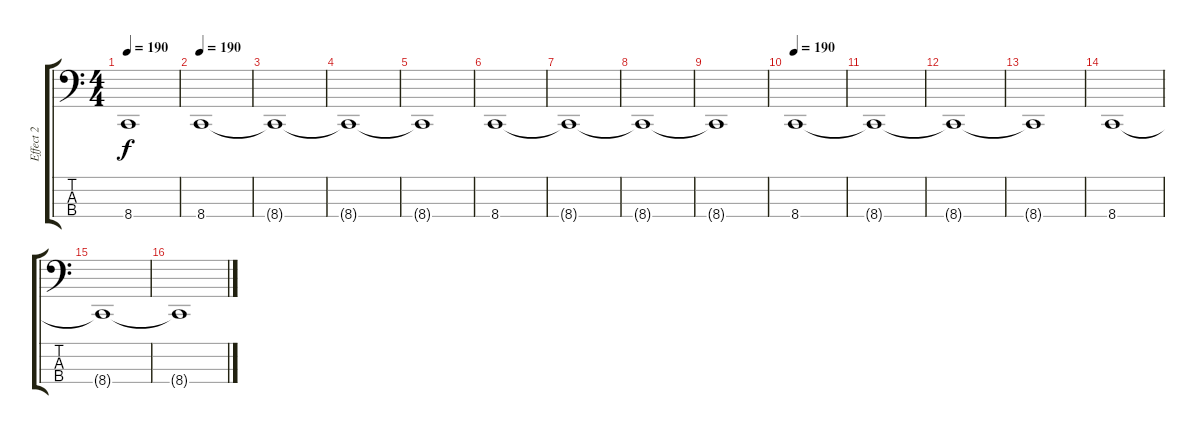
\track ("Effect 2" "Effect 2") {instrument applause}
\staff {score tabs}
\tuning (G2 D2 A1 E1) {hide}
\ts (4 4)
\tempo 190
\clef f4
\ks c
8.4{t}.1{dy f} |
\tempo 190
8.4.1 |
8.4{t}.1 |
8.4{t}.1 |
8.4{t}.1 |
8.4.1 |
8.4{t}.1 |
8.4{t}.1 |
8.4{t}.1 |
\tempo 190
8.4.1 |
8.4{t}.1 |
8.4{t}.1 |
8.4{t}.1 |
8.4.1 |
8.4{t}.1 |
8.4{t}.1
